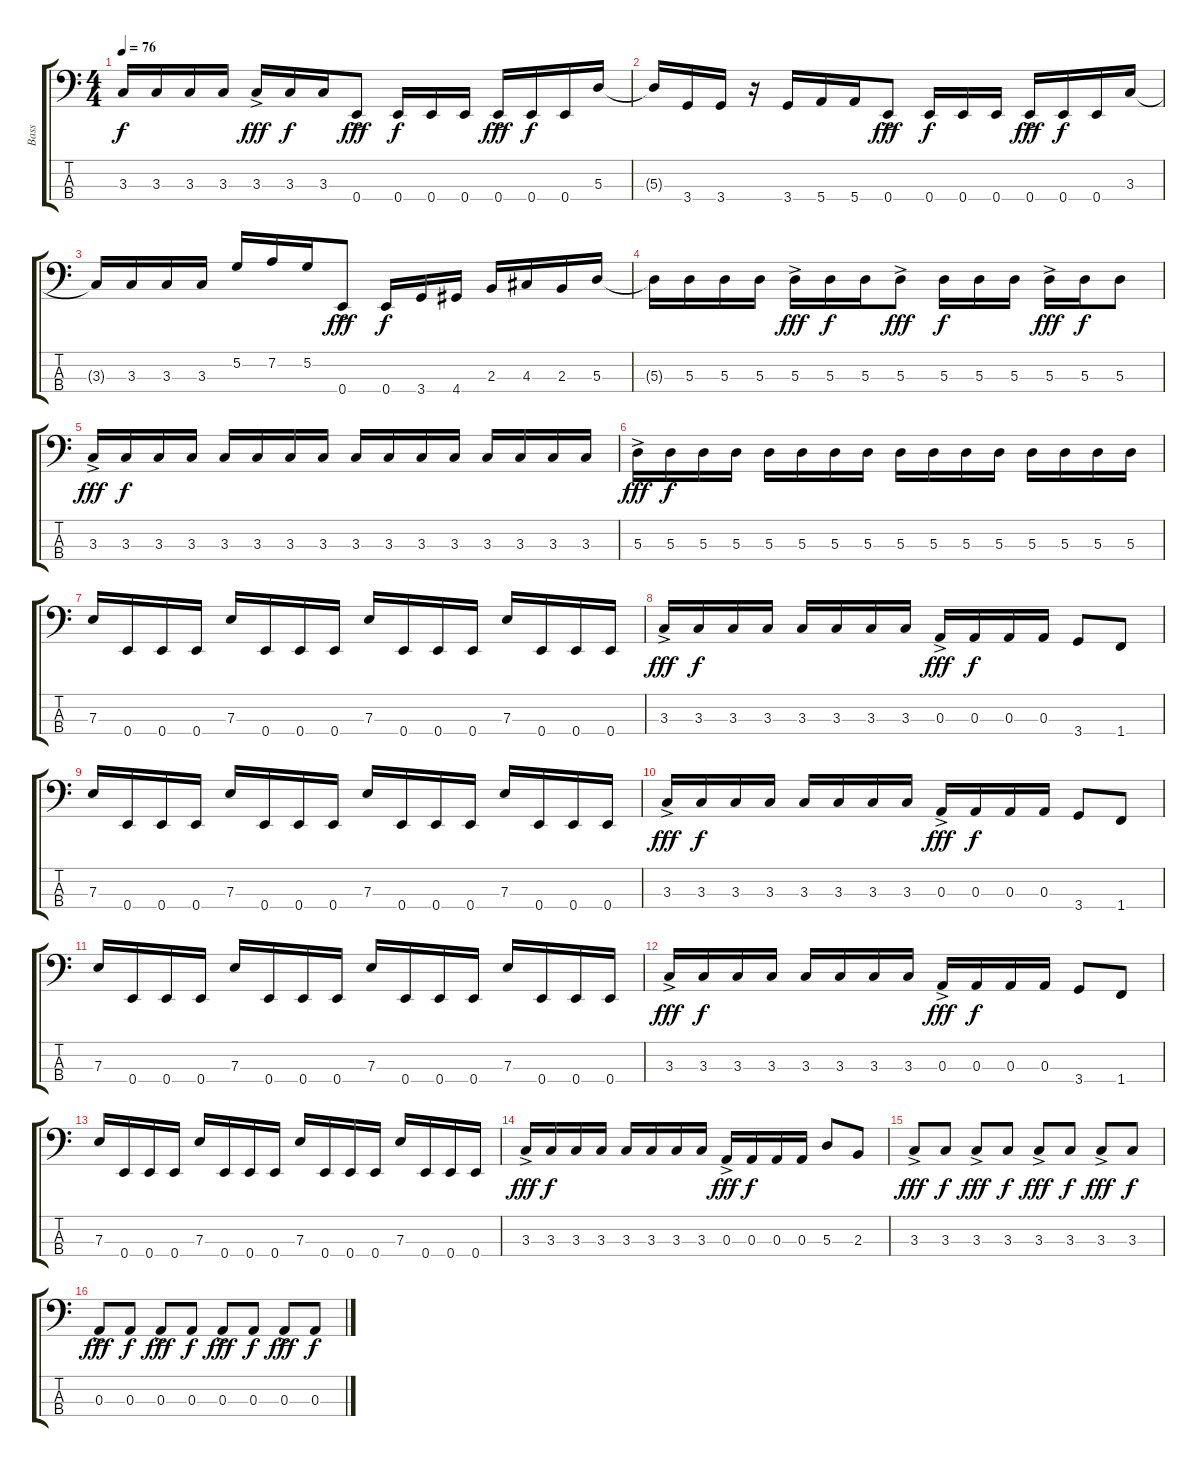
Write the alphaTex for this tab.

\track ("Bass" "Bass") {instrument electricbassfinger}
\staff {score tabs}
\tuning (G2 D2 A1 E1) {hide}
\ts (4 4)
\tempo 76
\clef f4
\ks c
3.3{t}.16{dy f} 3.3.16 3.3.16 3.3.16 3.3{ac}.16{dy fff} 3.3.16{dy f} 3.3.16 0.4{ac}.8{dy fff} 0.4.16{dy f} 0.4.16 0.4.16 0.4{ac}.16{dy fff} 0.4.16{dy f} 0.4.16 5.3.16 |
5.3{t}.16 3.4.16 3.4.16 r.16 3.4.16 5.4.16 5.4.16 0.4{ac}.8{dy fff} 0.4.16{dy f} 0.4.16 0.4.16 0.4{ac}.16{dy fff} 0.4.16{dy f} 0.4.16 3.3.16 |
3.3{t}.16 3.3.16 3.3.16 3.3.16 5.2.16 7.2.16 5.2.16 0.4{ac}.8{dy fff} 0.4.16{dy f} 3.4.16 4.4.16 2.3.16 4.3.16 2.3.16 5.3.16 |
5.3{t}.16 5.3.16 5.3.16 5.3.16 5.3{ac}.16{dy fff} 5.3.16{dy f} 5.3.16 5.3{ac}.8{dy fff} 5.3.16{dy f} 5.3.16 5.3.16 5.3{ac}.16{dy fff} 5.3.16{dy f} 5.3.8 |
3.3{ac}.16{dy fff} 3.3.16{dy f} 3.3.16 3.3.16 3.3.16 3.3.16 3.3.16 3.3.16 3.3.16 3.3.16 3.3.16 3.3.16 3.3.16 3.3.16 3.3.16 3.3.16 |
5.3{ac}.16{dy fff} 5.3.16{dy f} 5.3.16 5.3.16 5.3.16 5.3.16 5.3.16 5.3.16 5.3.16 5.3.16 5.3.16 5.3.16 5.3.16 5.3.16 5.3.16 5.3.16 |
7.3.16 0.4.16 0.4.16 0.4.16 7.3.16 0.4.16 0.4.16 0.4.16 7.3.16 0.4.16 0.4.16 0.4.16 7.3.16 0.4.16 0.4.16 0.4.16 |
3.3{ac}.16{dy fff} 3.3.16{dy f} 3.3.16 3.3.16 3.3.16 3.3.16 3.3.16 3.3.16 0.3{ac}.16{dy fff} 0.3.16{dy f} 0.3.16 0.3.16 3.4.8 1.4.8 |
7.3.16 0.4.16 0.4.16 0.4.16 7.3.16 0.4.16 0.4.16 0.4.16 7.3.16 0.4.16 0.4.16 0.4.16 7.3.16 0.4.16 0.4.16 0.4.16 |
3.3{ac}.16{dy fff} 3.3.16{dy f} 3.3.16 3.3.16 3.3.16 3.3.16 3.3.16 3.3.16 0.3{ac}.16{dy fff} 0.3.16{dy f} 0.3.16 0.3.16 3.4.8 1.4.8 |
7.3.16 0.4.16 0.4.16 0.4.16 7.3.16 0.4.16 0.4.16 0.4.16 7.3.16 0.4.16 0.4.16 0.4.16 7.3.16 0.4.16 0.4.16 0.4.16 |
3.3{ac}.16{dy fff} 3.3.16{dy f} 3.3.16 3.3.16 3.3.16 3.3.16 3.3.16 3.3.16 0.3{ac}.16{dy fff} 0.3.16{dy f} 0.3.16 0.3.16 3.4.8 1.4.8 |
7.3.16 0.4.16 0.4.16 0.4.16 7.3.16 0.4.16 0.4.16 0.4.16 7.3.16 0.4.16 0.4.16 0.4.16 7.3.16 0.4.16 0.4.16 0.4.16 |
3.3{ac}.16{dy fff} 3.3.16{dy f} 3.3.16 3.3.16 3.3.16 3.3.16 3.3.16 3.3.16 0.3{ac}.16{dy fff} 0.3.16{dy f} 0.3.16 0.3.16 5.3.8 2.3.8 |
3.3{ac}.8{dy fff} 3.3.8{dy f} 3.3{ac}.8{dy fff} 3.3.8{dy f} 3.3{ac}.8{dy fff} 3.3.8{dy f} 3.3{ac}.8{dy fff} 3.3.8{dy f} |
0.3{ac}.8{dy fff} 0.3.8{dy f} 0.3{ac}.8{dy fff} 0.3.8{dy f} 0.3{ac}.8{dy fff} 0.3.8{dy f} 0.3{ac}.8{dy fff} 0.3.8{dy f}
